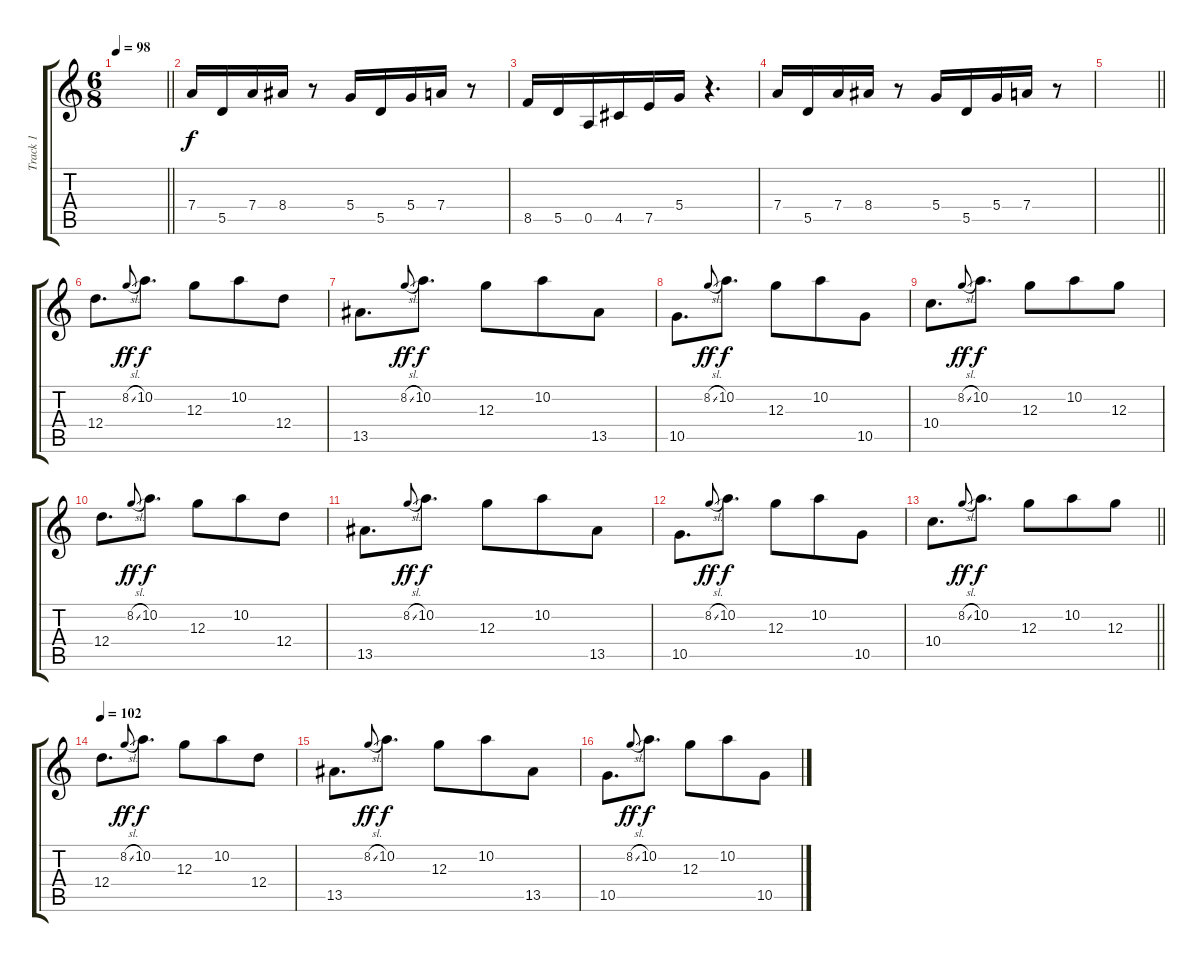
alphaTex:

\track ("Track 1" "Track 1") {instrument distortionguitar}
\staff {score tabs}
\tuning (E4 B3 G3 D3 A2 D2) {hide}
\ts (6 8)
\tempo 98
\clef g2
\barLineRight lightlight
\ks c
|
7.4.16 5.5.16 7.4.16 8.4.16 r.8 5.4.16 5.5.16 5.4.16 7.4.16 r.8 |
8.5.16 5.5.16 0.5.16 4.5.16 7.5.16 5.4.16 r.4{d} |
7.4.16 5.5.16 7.4.16 8.4.16 r.8 5.4.16 5.5.16 5.4.16 7.4.16 r.8 |
\barLineRight lightlight
|
12.4.8{d} 8.2{sl}.8{gr onbeat dy ff} 10.2.8{d dy f} 12.3.8 10.2.8 12.4.8 |
13.5.8{d} 8.2{sl}.8{gr onbeat dy ff} 10.2.8{d dy f} 12.3.8 10.2.8 13.5.8 |
10.5.8{d} 8.2{sl}.8{gr onbeat dy ff} 10.2.8{d dy f} 12.3.8 10.2.8 10.5.8 |
10.4.8{d} 8.2{sl}.8{gr onbeat dy ff} 10.2.8{d dy f} 12.3.8 10.2.8 12.3.8 |
12.4.8{d} 8.2{sl}.8{gr onbeat dy ff} 10.2.8{d dy f} 12.3.8 10.2.8 12.4.8 |
13.5.8{d} 8.2{sl}.8{gr onbeat dy ff} 10.2.8{d dy f} 12.3.8 10.2.8 13.5.8 |
10.5.8{d} 8.2{sl}.8{gr onbeat dy ff} 10.2.8{d dy f} 12.3.8 10.2.8 10.5.8 |
\barLineRight lightlight
10.4.8{d} 8.2{sl}.8{gr onbeat dy ff} 10.2.8{d dy f} 12.3.8 10.2.8 12.3.8 |
\tempo 102
12.4.8{d} 8.2{sl}.8{gr onbeat dy ff} 10.2.8{d dy f} 12.3.8 10.2.8 12.4.8 |
13.5.8{d} 8.2{sl}.8{gr onbeat dy ff} 10.2.8{d dy f} 12.3.8 10.2.8 13.5.8 |
10.5.8{d} 8.2{sl}.8{gr onbeat dy ff} 10.2.8{d dy f} 12.3.8 10.2.8 10.5.8
